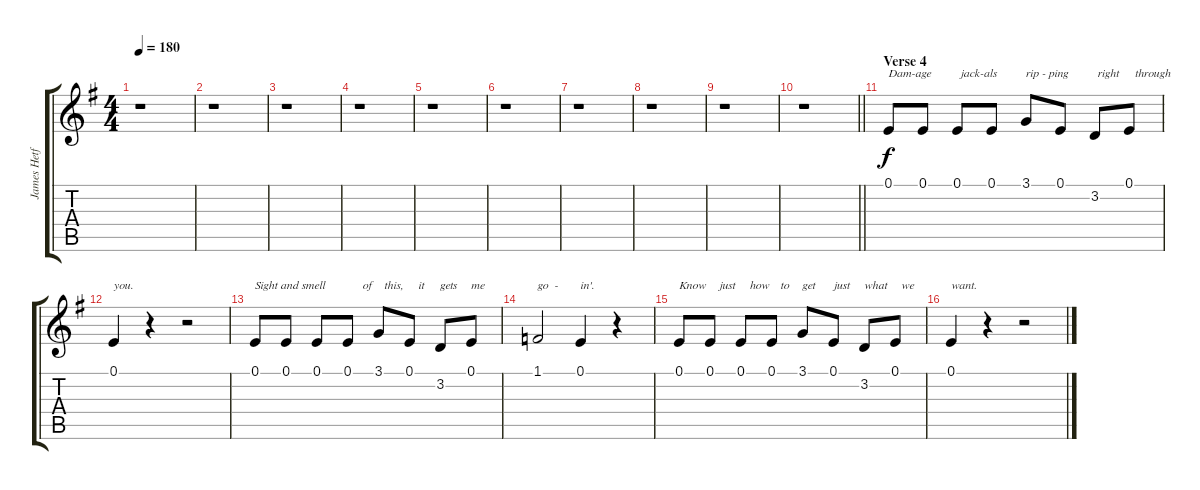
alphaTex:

\track ("James Hetfield (vocals)" "James Hetf") {instrument baritonesax}
\staff {score tabs}
\tuning (E4 B3 G3 D3 A2 E2) {hide}
\ts (4 4)
\tempo 180
\clef g2
\ks eminor
r.1{dy f} |
r.1 |
r.1 |
r.1 |
r.1 |
r.1 |
r.1 |
r.1 |
r.1 |
\barLineRight lightlight
r.1 |
\section ("" "Verse 4")
0.1.8{txt "Dam-age"} 0.1.8 0.1.8{txt " jack-als"} 0.1.8 3.1.8{txt "rip - ping"} 0.1.8 3.2.8{txt " right"} 0.1.8{txt "  through"} |
0.1.4{txt "you."} r.4 r.2 |
0.1.8{txt "Sight and smell"} 0.1.8 0.1.8 0.1.8{txt "     of"} 3.1.8{txt "  this,"} 0.1.8{txt "   it"} 3.2.8{txt "gets"} 0.1.8{txt "me"} |
1.1.2{txt "go  -"} 0.1.4{txt "in'."} r.4 |
0.1.8{txt "Know"} 0.1.8{txt "   just"} 0.1.8{txt "   how"} 0.1.8{txt "   to"} 3.1.8{txt "get"} 0.1.8{txt "just"} 3.2.8{txt "what"} 0.1.8{txt "  we"} |
0.1.4{txt "want."} r.4 r.2
